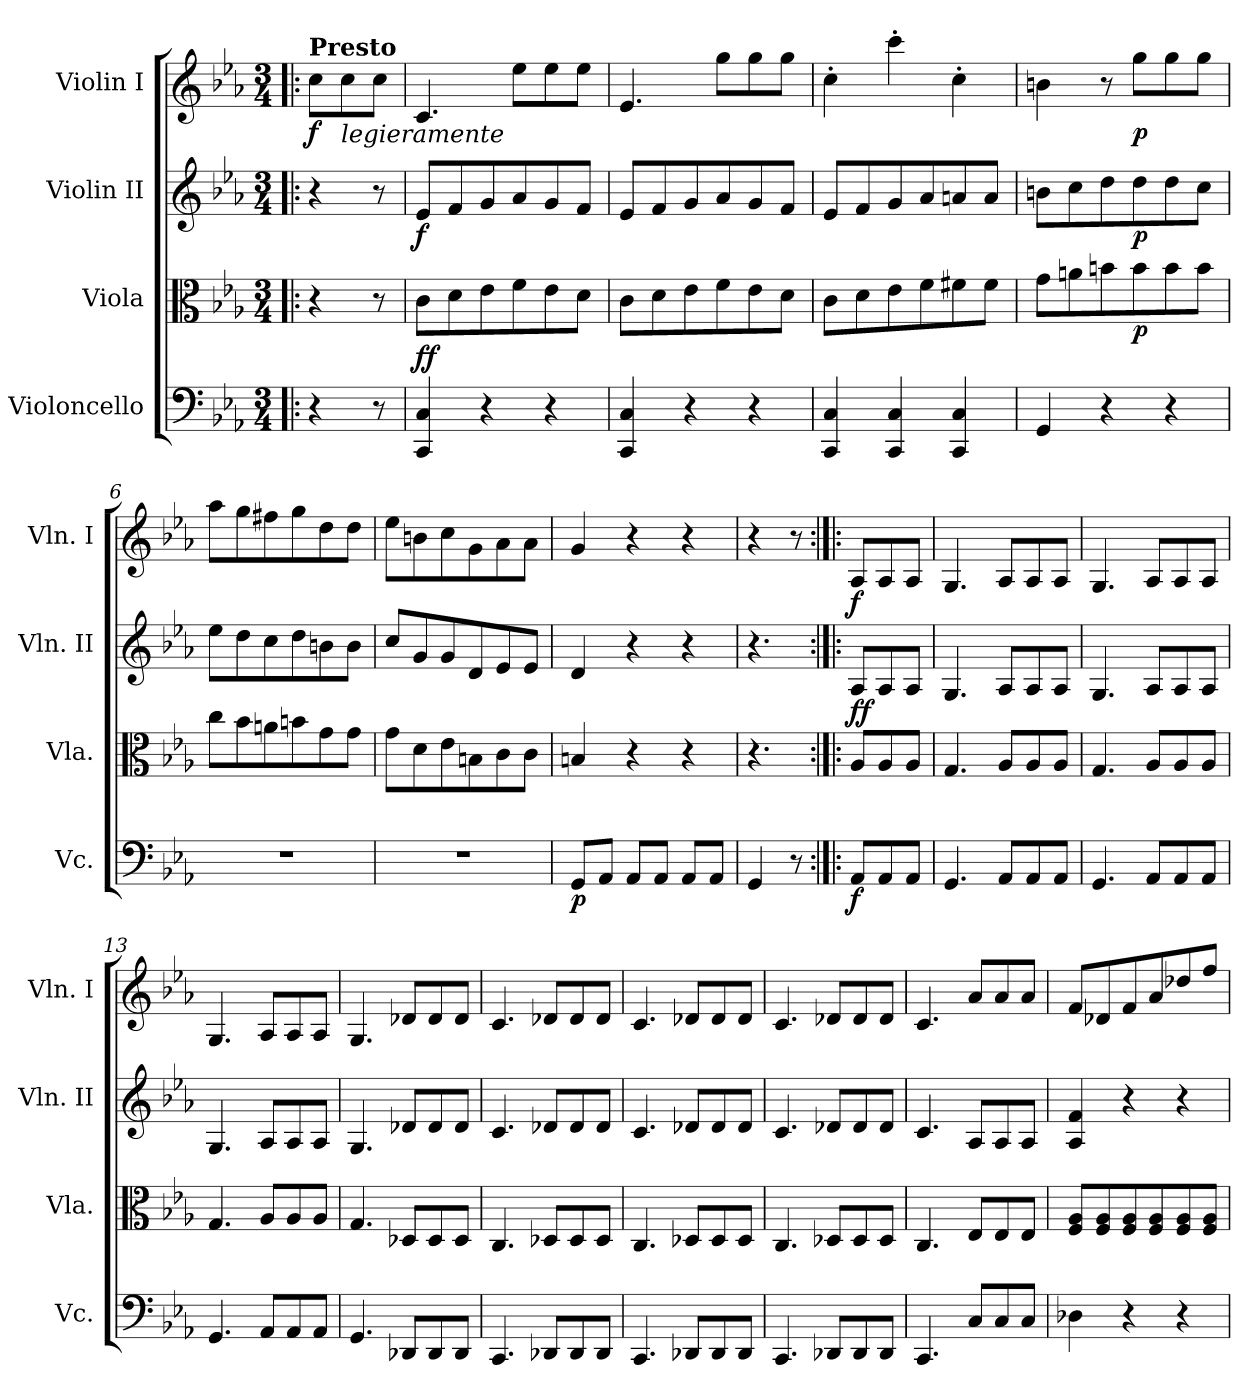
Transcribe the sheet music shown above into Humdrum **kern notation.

**kern	**dynam	**kern	**dynam	**kern	**dynam	**kern	**dynam
*part4	*part4	*part3	*part3	*part2	*part2	*part1	*part1
*staff4	*staff4	*staff3	*staff3	*staff2	*staff2	*staff1	*staff1
*I"Violoncello	*	*I"Viola	*	*I"Violin II	*	*I"Violin I	*
*I'Vc.	*	*I'Vla.	*	*I'Vln. II	*	*I'Vln. I	*
*clefF4	*	*clefC3	*	*clefG2	*	*clefG2	*
*k[b-e-a-]	*	*k[b-e-a-]	*	*k[b-e-a-]	*	*k[b-e-a-]	*
*c:	*	*c:	*	*c:	*	*c:	*
*M3/4	*	*M3/4	*	*M3/4	*	*M3/4	*
*MM160	*	*MM160	*	*MM160	*	*MM160	*
=1!|:	=1!|:	=1!|:	=1!|:	=1!|:	=1!|:	=1!|:	=1!|:
!	!	!	!	!	!	!LO:TX:a:B:t=Presto	!
!	!	!	!	!	!	!	!LO:DY:b
4r	.	4r	.	4r	.	8cc\L	f
!	!	!	!	!	!	!LO:TX:b:i:t=legieramente	!
.	.	.	.	.	.	8cc\	.
8r	.	8r	.	8r	.	8cc\J	.
=2	=2	=2	=2	=2	=2	=2	=2
!	!LO:DY:b	!	!	!	!	!	!
!	!LO:DY:n=1:a	!	!	!	!LO:DY:b	!	!
4CC/ 4C/	f f	8c\L	.	8e-/L	f	4.c/	.
.	.	8d\	.	8f/	.	.	.
4r	.	8e-\	.	8g/	.	.	.
.	.	8f\	.	8a-/	.	8ee-\L	.
4r	.	8e-\	.	8g/	.	8ee-\	.
.	.	8d\J	.	8f/J	.	8ee-\J	.
=3	=3	=3	=3	=3	=3	=3	=3
4CC/ 4C/	.	8c\L	.	8e-/L	.	4.e-/	.
.	.	8d\	.	8f/	.	.	.
4r	.	8e-\	.	8g/	.	.	.
.	.	8f\	.	8a-/	.	8gg\L	.
4r	.	8e-\	.	8g/	.	8gg\	.
.	.	8d\J	.	8f/J	.	8gg\J	.
=4	=4	=4	=4	=4	=4	=4	=4
4CC/ 4C/	.	8c\L	.	8e-/L	.	4cc'\	.
.	.	8d\	.	8f/	.	.	.
4CC/ 4C/	.	8e-\	.	8g/	.	4ccc'\	.
.	.	8f\	.	8a-/	.	.	.
4CC/ 4C/	.	8f#X\	.	8an/	.	4cc'\	.
.	.	8f#\J	.	8a/J	.	.	.
=5	=5	=5	=5	=5	=5	=5	=5
4GG/	.	8g\L	.	8bn\L	.	4bn\	.
.	.	8an\	.	8cc\	.	.	.
4r	.	8bn\	.	8dd\	.	8r	.
!	!	!	!LO:DY:b	!	!LO:DY:b	!	!LO:DY:b
.	.	8b\	p	8dd\	p	8gg\L	p
4r	.	8b\	.	8dd\	.	8gg\	.
.	.	8b\J	.	8cc\J	.	8gg\J	.
=6	=6	=6	=6	=6	=6	=6	=6
2.r	.	8cc\L	.	8ee-\L	.	8aa-\L	.
.	.	8b-\	.	8dd\	.	8gg\	.
.	.	8an\	.	8cc\	.	8ff#X\	.
.	.	8bn\	.	8dd\	.	8gg\	.
.	.	8g\	.	8bn\	.	8dd\	.
.	.	8g\J	.	8b\J	.	8dd\J	.
!!LO:LB:g=z
=7	=7	=7	=7	=7	=7	=7	=7
2.r	.	8g\L	.	8cc/L	.	8ee-\L	.
.	.	8d\	.	8g/	.	8bn\	.
.	.	8e-\	.	8g/	.	8cc\	.
.	.	8Bn\	.	8d/	.	8g\	.
.	.	8c\	.	8e-/	.	8a-\	.
.	.	8c\J	.	8e-/J	.	8a-\J	.
=8	=8	=8	=8	=8	=8	=8	=8
!	!LO:DY:b	!	!	!	!	!	!
8GG/L	p	4Bn/	.	4d/	.	4g/	.
8AA-/J	.	.	.	.	.	.	.
8AA-/L	.	4r	.	4r	.	4r	.
8AA-/J	.	.	.	.	.	.	.
8AA-/L	.	4r	.	4r	.	4r	.
8AA-/J	.	.	.	.	.	.	.
=9	=9	=9	=9	=9	=9	=9	=9
4GG/	.	4.r	.	4.r	.	4r	.
8r	.	.	.	.	.	8r	.
=10:|!|:	=10:|!|:	=10:|!|:	=10:|!|:	=10:|!|:	=10:|!|:	=10:|!|:	=10:|!|:
!	!LO:DY:b	!	!LO:DY:a	!	!	!	!
!	!	!	!LO:DY:n=1:b	!	!	!	!LO:DY:b
8AA-/L	f	8A-/L	f f	8A-/L	.	8A-/L	f
8AA-/	.	8A-/	.	8A-/	.	8A-/	.
8AA-/J	.	8A-/J	.	8A-/J	.	8A-/J	.
=11	=11	=11	=11	=11	=11	=11	=11
4.GG/	.	4.G/	.	4.G/	.	4.G/	.
8AA-/L	.	8A-/L	.	8A-/L	.	8A-/L	.
8AA-/	.	8A-/	.	8A-/	.	8A-/	.
8AA-/J	.	8A-/J	.	8A-/J	.	8A-/J	.
=12	=12	=12	=12	=12	=12	=12	=12
4.GG/	.	4.G/	.	4.G/	.	4.G/	.
8AA-/L	.	8A-/L	.	8A-/L	.	8A-/L	.
8AA-/	.	8A-/	.	8A-/	.	8A-/	.
8AA-/J	.	8A-/J	.	8A-/J	.	8A-/J	.
=13	=13	=13	=13	=13	=13	=13	=13
4.GG/	.	4.G/	.	4.G/	.	4.G/	.
8AA-/L	.	8A-/L	.	8A-/L	.	8A-/L	.
8AA-/	.	8A-/	.	8A-/	.	8A-/	.
8AA-/J	.	8A-/J	.	8A-/J	.	8A-/J	.
!!LO:LB:g=z
=14	=14	=14	=14	=14	=14	=14	=14
4.GG/	.	4.G/	.	4.G/	.	4.G/	.
8DD-X/L	.	8D-X/L	.	8d-X/L	.	8d-X/L	.
8DD-/	.	8D-/	.	8d-/	.	8d-/	.
8DD-/J	.	8D-/J	.	8d-/J	.	8d-/J	.
=15	=15	=15	=15	=15	=15	=15	=15
4.CC/	.	4.C/	.	4.c/	.	4.c/	.
8DD-X/L	.	8D-X/L	.	8d-X/L	.	8d-X/L	.
8DD-/	.	8D-/	.	8d-/	.	8d-/	.
8DD-/J	.	8D-/J	.	8d-/J	.	8d-/J	.
=16	=16	=16	=16	=16	=16	=16	=16
4.CC/	.	4.C/	.	4.c/	.	4.c/	.
8DD-X/L	.	8D-X/L	.	8d-X/L	.	8d-X/L	.
8DD-/	.	8D-/	.	8d-/	.	8d-/	.
8DD-/J	.	8D-/J	.	8d-/J	.	8d-/J	.
=17	=17	=17	=17	=17	=17	=17	=17
4.CC/	.	4.C/	.	4.c/	.	4.c/	.
8DD-X/L	.	8D-X/L	.	8d-X/L	.	8d-X/L	.
8DD-/	.	8D-/	.	8d-/	.	8d-/	.
8DD-/J	.	8D-/J	.	8d-/J	.	8d-/J	.
=18	=18	=18	=18	=18	=18	=18	=18
4.CC/	.	4.C/	.	4.c/	.	4.c/	.
8C/L	.	8E-/L	.	8A-/L	.	8a-/L	.
8C/	.	8E-/	.	8A-/	.	8a-/	.
8C/J	.	8E-/J	.	8A-/J	.	8a-/J	.
=19	=19	=19	=19	=19	=19	=19	=19
4D-X\	.	8F/ 8A-/L	.	4A-/ 4f/	.	8f/L	.
.	.	8F/ 8A-/	.	.	.	8d-X/	.
4r	.	8F/ 8A-/	.	4r	.	8f/	.
.	.	8F/ 8A-/	.	.	.	8a-/	.
4r	.	8F/ 8A-/	.	4r	.	8dd-X/	.
.	.	8F/ 8A-/J	.	.	.	8ff/J	.
=	=	=	=	=	=	=	=
*-	*-	*-	*-	*-	*-	*-	*-
